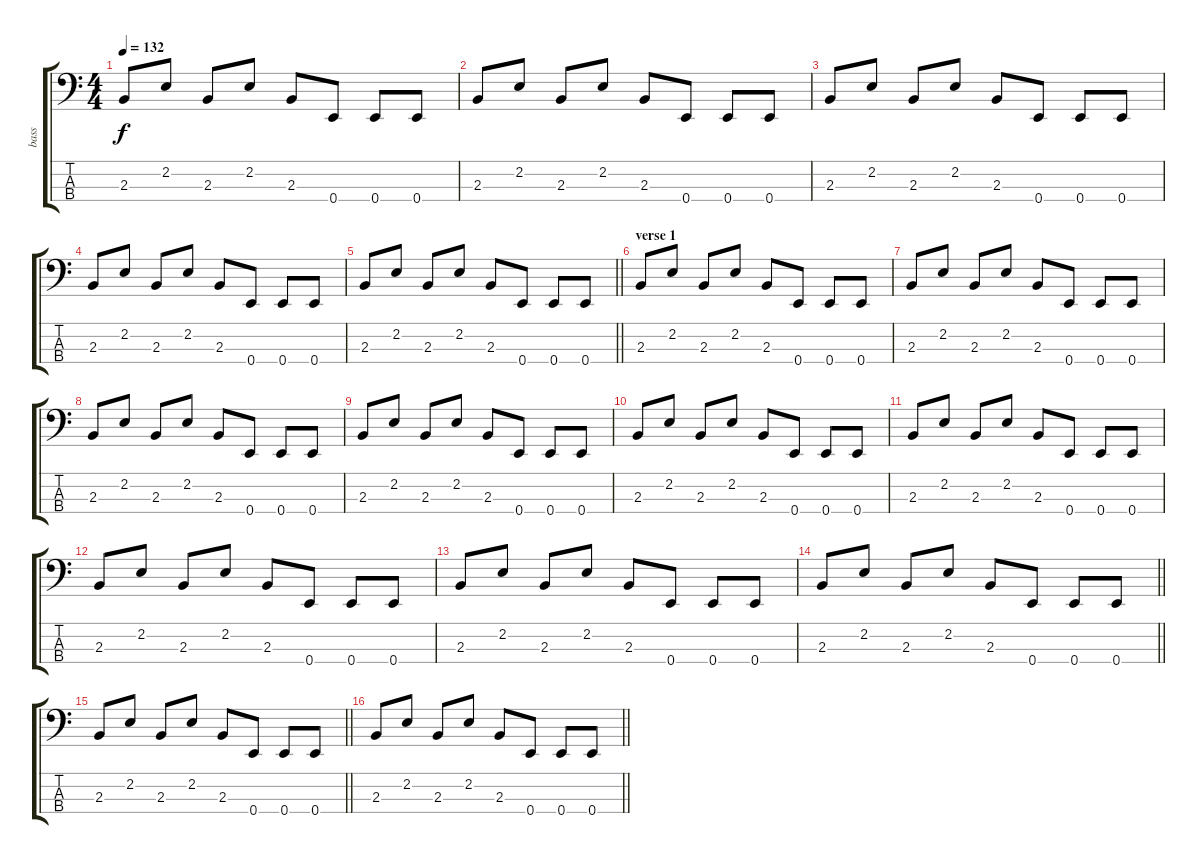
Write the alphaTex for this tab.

\track ("bass" "bass") {instrument electricbassfinger}
\staff {score tabs}
\tuning (G2 D2 A1 E1) {hide}
\ts (4 4)
\tempo 132
\clef f4
\ks c
2.3.8{dy f} 2.2.8 2.3.8 2.2.8 2.3.8 0.4.8 0.4.8 0.4.8 |
2.3.8 2.2.8 2.3.8 2.2.8 2.3.8 0.4.8 0.4.8 0.4.8 |
2.3.8 2.2.8 2.3.8 2.2.8 2.3.8 0.4.8 0.4.8 0.4.8 |
2.3.8 2.2.8 2.3.8 2.2.8 2.3.8 0.4.8 0.4.8 0.4.8 |
\barLineRight lightlight
2.3.8 2.2.8 2.3.8 2.2.8 2.3.8 0.4.8 0.4.8 0.4.8 |
\section ("" "verse 1")
2.3.8 2.2.8 2.3.8 2.2.8 2.3.8 0.4.8 0.4.8 0.4.8 |
2.3.8 2.2.8 2.3.8 2.2.8 2.3.8 0.4.8 0.4.8 0.4.8 |
2.3.8 2.2.8 2.3.8 2.2.8 2.3.8 0.4.8 0.4.8 0.4.8 |
2.3.8 2.2.8 2.3.8 2.2.8 2.3.8 0.4.8 0.4.8 0.4.8 |
2.3.8 2.2.8 2.3.8 2.2.8 2.3.8 0.4.8 0.4.8 0.4.8 |
2.3.8 2.2.8 2.3.8 2.2.8 2.3.8 0.4.8 0.4.8 0.4.8 |
2.3.8 2.2.8 2.3.8 2.2.8 2.3.8 0.4.8 0.4.8 0.4.8 |
2.3.8 2.2.8 2.3.8 2.2.8 2.3.8 0.4.8 0.4.8 0.4.8 |
\barLineRight lightlight
2.3.8 2.2.8 2.3.8 2.2.8 2.3.8 0.4.8 0.4.8 0.4.8 |
\barLineRight lightlight
2.3.8 2.2.8 2.3.8 2.2.8 2.3.8 0.4.8 0.4.8 0.4.8 |
\barLineRight lightlight
2.3.8 2.2.8 2.3.8 2.2.8 2.3.8 0.4.8 0.4.8 0.4.8
